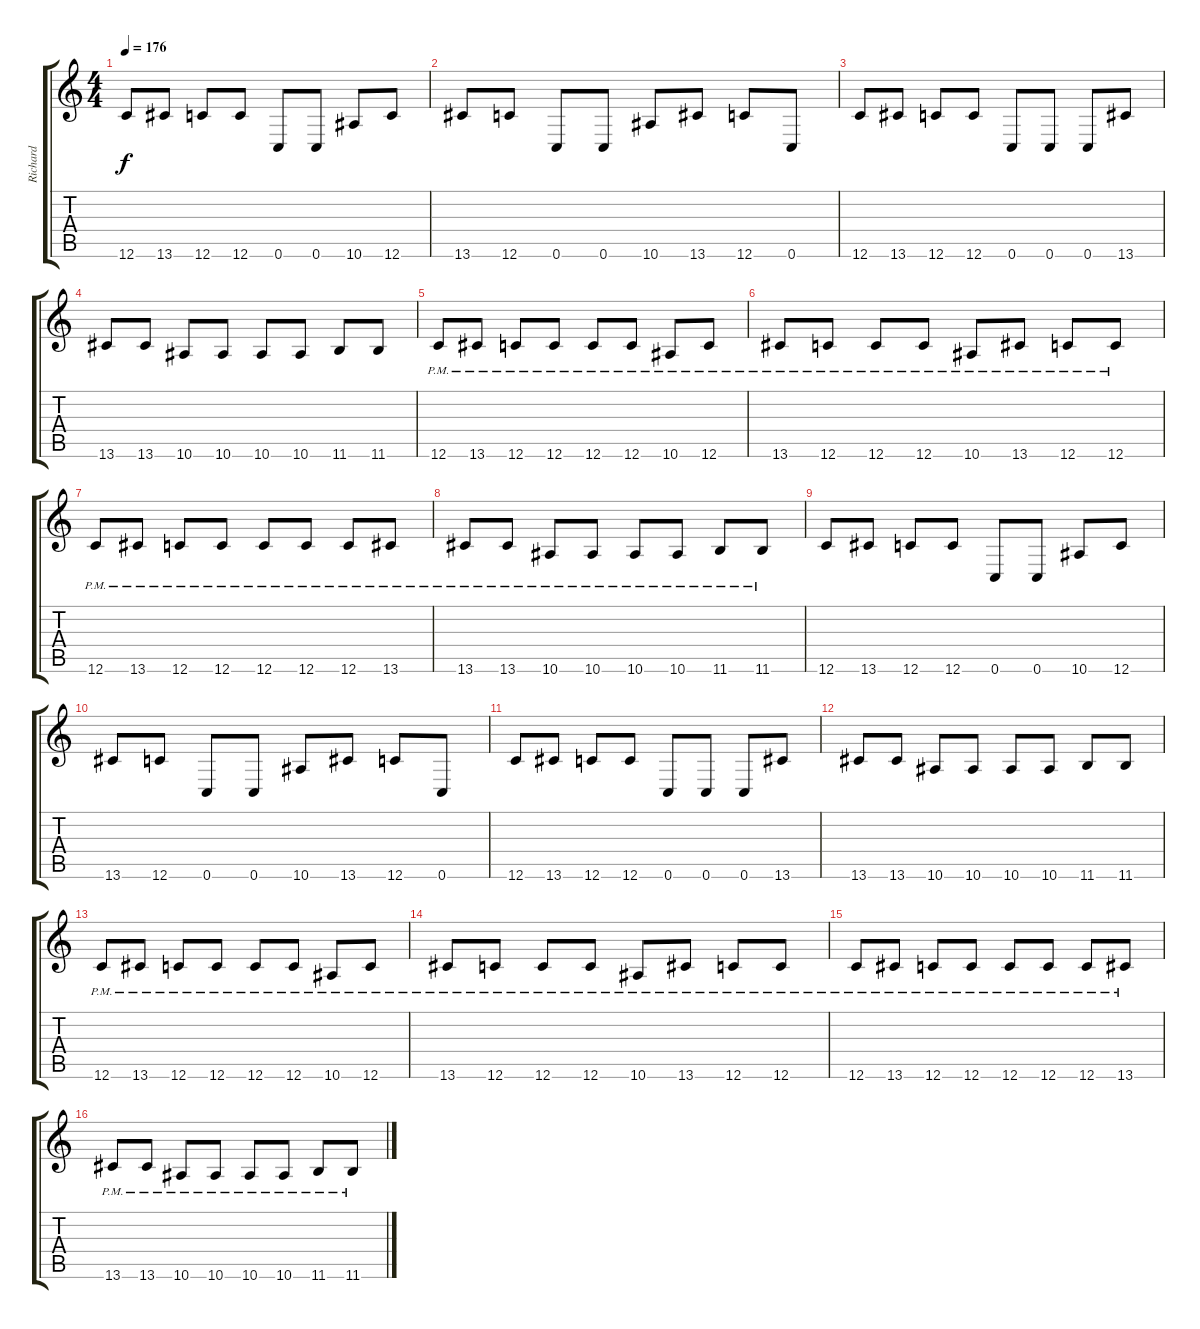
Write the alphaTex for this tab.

\track ("Richard" "Richard") {instrument distortionguitar}
\staff {score tabs}
\tuning (D4 A3 F3 C3 G2 C2) {hide}
\ts (4 4)
\tempo 176
\clef g2
\ks c
12.6.8{dy f} 13.6.8 12.6.8 12.6.8 0.6.8 0.6.8 10.6.8 12.6.8 |
13.6.8 12.6.8 0.6.8 0.6.8 10.6.8 13.6.8 12.6.8 0.6.8 |
12.6.8 13.6.8 12.6.8 12.6.8 0.6.8 0.6.8 0.6.8 13.6.8 |
13.6.8 13.6.8 10.6.8 10.6.8 10.6.8 10.6.8 11.6.8 11.6.8 |
12.6{pm}.8 13.6{pm}.8 12.6{pm}.8 12.6{pm}.8 12.6{pm}.8 12.6{pm}.8 10.6{pm}.8 12.6{pm}.8 |
13.6{pm}.8 12.6{pm}.8 12.6{pm}.8 12.6{pm}.8 10.6{pm}.8 13.6{pm}.8 12.6{pm}.8 12.6{pm}.8 |
12.6{pm}.8 13.6{pm}.8 12.6{pm}.8 12.6{pm}.8 12.6{pm}.8 12.6{pm}.8 12.6{pm}.8 13.6{pm}.8 |
13.6{pm}.8 13.6{pm}.8 10.6{pm}.8 10.6{pm}.8 10.6{pm}.8 10.6{pm}.8 11.6{pm}.8 11.6{pm}.8 |
12.6.8 13.6.8 12.6.8 12.6.8 0.6.8 0.6.8 10.6.8 12.6.8 |
13.6.8 12.6.8 0.6.8 0.6.8 10.6.8 13.6.8 12.6.8 0.6.8 |
12.6.8 13.6.8 12.6.8 12.6.8 0.6.8 0.6.8 0.6.8 13.6.8 |
13.6.8 13.6.8 10.6.8 10.6.8 10.6.8 10.6.8 11.6.8 11.6.8 |
12.6{pm}.8 13.6{pm}.8 12.6{pm}.8 12.6{pm}.8 12.6{pm}.8 12.6{pm}.8 10.6{pm}.8 12.6{pm}.8 |
13.6{pm}.8 12.6{pm}.8 12.6{pm}.8 12.6{pm}.8 10.6{pm}.8 13.6{pm}.8 12.6{pm}.8 12.6{pm}.8 |
12.6{pm}.8 13.6{pm}.8 12.6{pm}.8 12.6{pm}.8 12.6{pm}.8 12.6{pm}.8 12.6{pm}.8 13.6{pm}.8 |
13.6{pm}.8 13.6{pm}.8 10.6{pm}.8 10.6{pm}.8 10.6{pm}.8 10.6{pm}.8 11.6{pm}.8 11.6{pm}.8
